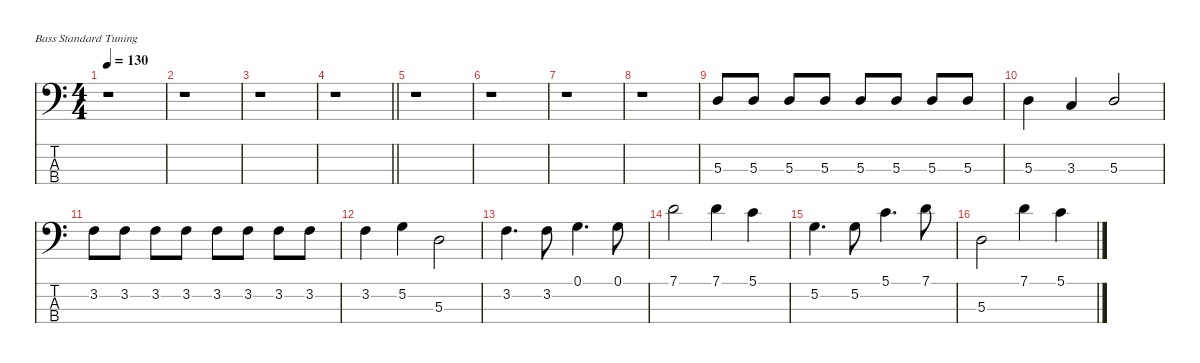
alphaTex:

\defaultSystemsLayout 4
\hideDynamics
\bracketExtendMode nobrackets
\singleTrackTrackNamePolicy hidden
\multiTrackTrackNamePolicy hidden
\otherSystemsTrackNameOrientation horizontal
\track ("Bass guitar" "el.guit.") {defaultSystemsLayout 8 instrument electricguitarclean}
\staff {score tabs}
\tuning (G2 D2 A1 E1)
\ts (4 4)
\tempo 130
\clef f4
\ks c
r.1{dy f beam Down} |
r.1{beam Down} |
r.1{beam Down} |
\barLineRight lightlight
r.1{beam Down} |
r.1{beam Down} |
r.1{beam Down} |
r.1{beam Down} |
r.1{beam Down} |
5.3.8{beam Up} 5.3.8{beam Up} 5.3.8{beam Up} 5.3.8{beam Up} 5.3.8{beam Up} 5.3.8{beam Up} 5.3.8{beam Up} 5.3.8{beam Up} |
5.3.4{beam Down} 3.3.4{beam Up} 5.3.2{beam Up} |
3.2.8{beam Down} 3.2.8{beam Down} 3.2.8{beam Down} 3.2.8{beam Down} 3.2.8{beam Down} 3.2.8{beam Down} 3.2.8{beam Down} 3.2.8{beam Down} |
3.2.4{beam Down} 5.2.4{beam Down} 5.3.2{beam Down} |
3.2.4{d instrument overdrivenguitar beam Down} 3.2.8{beam Down} 0.1.4{d beam Down} 0.1.8{beam Down} |
7.1.2{beam Down} 7.1.4{beam Down} 5.1.4{beam Down} |
5.2.4{d beam Down} 5.2.8{beam Down} 5.1.4{d beam Down} 7.1.8{beam Down} |
5.3.2{beam Down} 7.1.4{beam Down} 5.1.4{beam Down}
